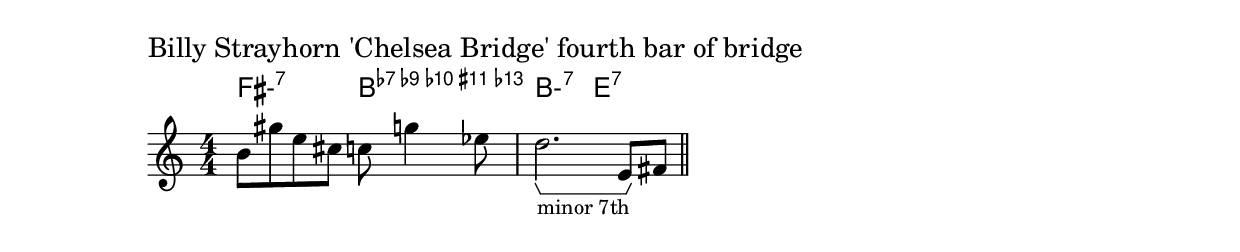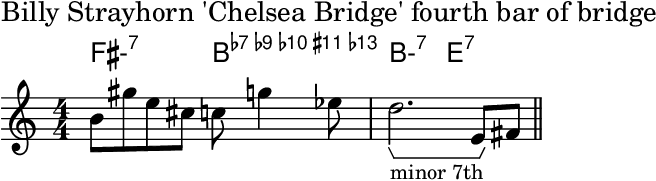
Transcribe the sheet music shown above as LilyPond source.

\version "2.24.4"
\language "english"
#(ly:set-option 'crop #t)
\score {
  \midi {
    \tempo 4=140
  }
  \layout {
    \context {
      \Score
      \omit BarNumber
    }
    \context {
      \Voice
      \consists Horizontal_bracket_engraver
    }
  }
  {
    <<
    \chords {
      \set noChordSymbol = ""
      \set minorChordModifier = \markup { "-" }
      \skip \ppp % spacer to set voice volume
      fs2:min7 b:7-.9-.10-.11+.13- | % TODO: last chord is alt
      b:min7 e:7
    }
    \new Staff {
      \key c \major
      \numericTimeSignature
      \time 4/4
      \clef treble
      {
        \sectionLabel "Billy Strayhorn 'Chelsea Bridge' fourth bar of bridge"
        \relative {
          \skip \ff % spacer to set voice volume
          b'8 gs' e cs c g'4 ef8 |
          \once\override HorizontalBracketText.text = "minor 7th"
          d2. \startGroup e,8 \stopGroup fs
          \bar "||"
        }
      }
    }
    >>
  }
}
